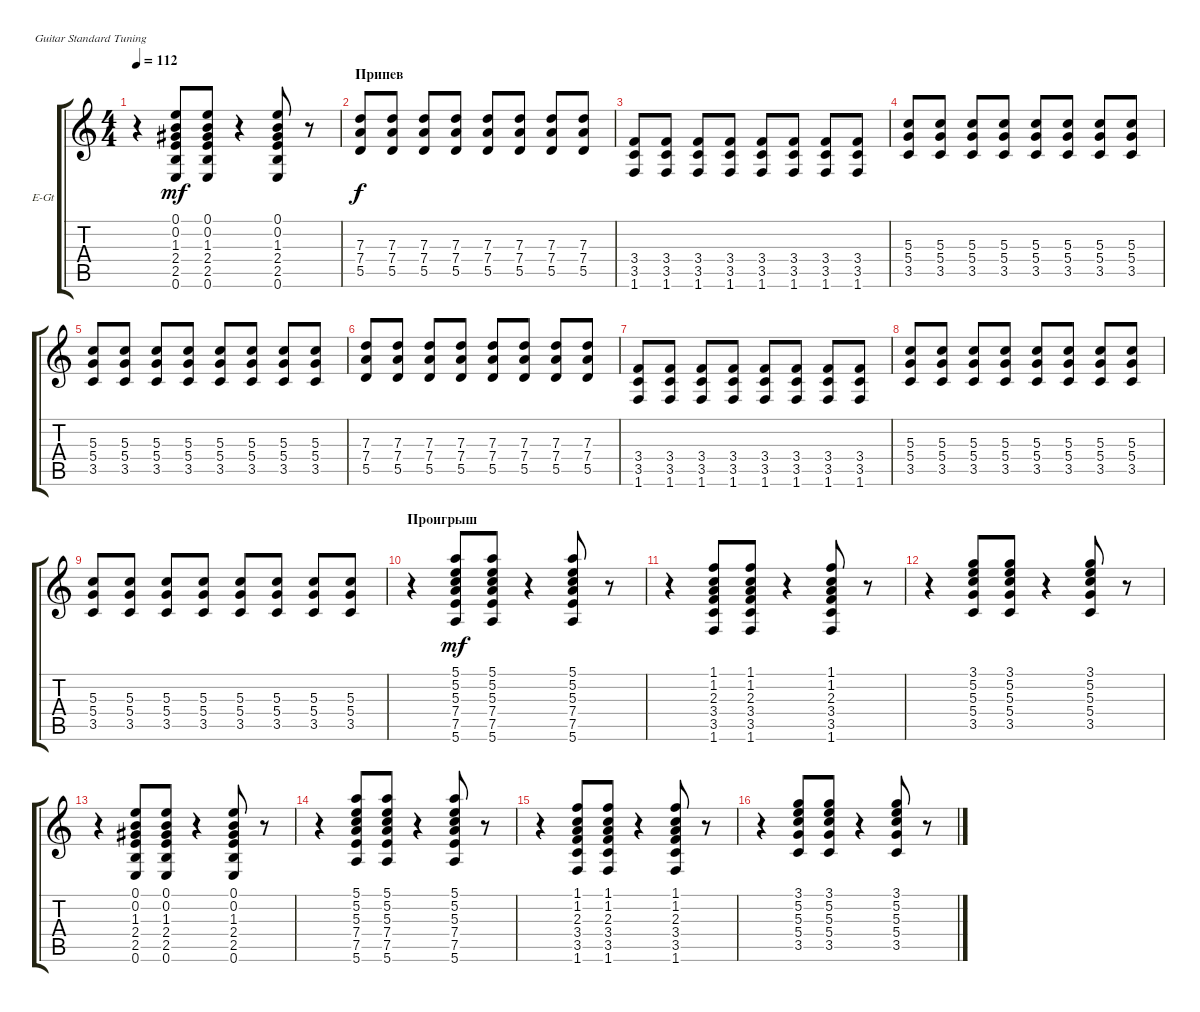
\defaultSystemsLayout 4
\bracketExtendMode groupsimilarinstruments
\firstSystemTrackNameOrientation horizontal
\otherSystemsTrackNameOrientation horizontal
\track ("Electric Guitar" "E-Gt") {instrument electricguitarclean}
\staff {score tabs}
\tuning (E4 B3 G3 D3 A2 E2)
\ts (4 4)
\tempo 112
\clef g2
\ks c
r.4{dy mf} (0.6 0.1 0.2 1.3 2.4 2.5).8 (0.6 0.1 0.2 1.3 2.4 2.5).8 r.4 (0.6 0.1 0.2 1.3 2.4 2.5).8 r.8 |
\section ("" "Припев")
(5.5 7.4 7.3).8{dy f} (5.5 7.4 7.3).8 (5.5 7.4 7.3).8 (5.5 7.4 7.3).8 (5.5 7.4 7.3).8 (5.5 7.4 7.3).8 (5.5 7.4 7.3).8 (5.5 7.4 7.3).8 |
(1.6 3.5 3.4).8 (1.6 3.5 3.4).8 (1.6 3.5 3.4).8 (1.6 3.5 3.4).8 (1.6 3.5 3.4).8 (1.6 3.5 3.4).8 (1.6 3.5 3.4).8 (1.6 3.5 3.4).8 |
(3.5 5.4 5.3).8 (3.5 5.4 5.3).8 (3.5 5.4 5.3).8 (3.5 5.4 5.3).8 (3.5 5.4 5.3).8 (3.5 5.4 5.3).8 (3.5 5.4 5.3).8 (3.5 5.4 5.3).8 |
(3.5 5.4 5.3).8 (3.5 5.4 5.3).8 (3.5 5.4 5.3).8 (3.5 5.4 5.3).8 (3.5 5.4 5.3).8 (3.5 5.4 5.3).8 (3.5 5.4 5.3).8 (3.5 5.4 5.3).8 |
(5.5 7.4 7.3).8 (5.5 7.4 7.3).8 (5.5 7.4 7.3).8 (5.5 7.4 7.3).8 (5.5 7.4 7.3).8 (5.5 7.4 7.3).8 (5.5 7.4 7.3).8 (5.5 7.4 7.3).8 |
(1.6 3.5 3.4).8 (1.6 3.5 3.4).8 (1.6 3.5 3.4).8 (1.6 3.5 3.4).8 (1.6 3.5 3.4).8 (1.6 3.5 3.4).8 (1.6 3.5 3.4).8 (1.6 3.5 3.4).8 |
(3.5 5.4 5.3).8 (3.5 5.4 5.3).8 (3.5 5.4 5.3).8 (3.5 5.4 5.3).8 (3.5 5.4 5.3).8 (3.5 5.4 5.3).8 (3.5 5.4 5.3).8 (3.5 5.4 5.3).8 |
(3.5 5.4 5.3).8 (3.5 5.4 5.3).8 (3.5 5.4 5.3).8 (3.5 5.4 5.3).8 (3.5 5.4 5.3).8 (3.5 5.4 5.3).8 (3.5 5.4 5.3).8 (3.5 5.4 5.3).8 |
\section ("" "Проигрыш")
r.4 (5.6 5.1 5.2 5.3 7.4 7.5).8{dy mf} (5.6 5.1 5.2 5.3 7.4 7.5).8 r.4 (5.6 5.1 5.2 5.3 7.4 7.5).8 r.8 |
r.4 (1.6 1.1 1.2 2.3 3.4 3.5).8 (1.6 1.1 1.2 2.3 3.4 3.5).8 r.4 (1.6 1.1 1.2 2.3 3.4 3.5).8 r.8 |
r.4 (3.5 3.1 5.2 5.3 5.4).8 (3.5 3.1 5.2 5.3 5.4).8 r.4 (3.5 3.1 5.2 5.3 5.4).8 r.8 |
r.4 (0.6 0.1 0.2 1.3 2.4 2.5).8 (0.6 0.1 0.2 1.3 2.4 2.5).8 r.4 (0.6 0.1 0.2 1.3 2.4 2.5).8 r.8 |
r.4 (5.6 5.1 5.2 5.3 7.4 7.5).8 (5.6 5.1 5.2 5.3 7.4 7.5).8 r.4 (5.6 5.1 5.2 5.3 7.4 7.5).8 r.8 |
r.4 (1.6 1.1 1.2 2.3 3.4 3.5).8 (1.6 1.1 1.2 2.3 3.4 3.5).8 r.4 (1.6 1.1 1.2 2.3 3.4 3.5).8 r.8 |
r.4 (3.5 3.1 5.2 5.3 5.4).8 (3.5 3.1 5.2 5.3 5.4).8 r.4 (3.5 3.1 5.2 5.3 5.4).8 r.8
